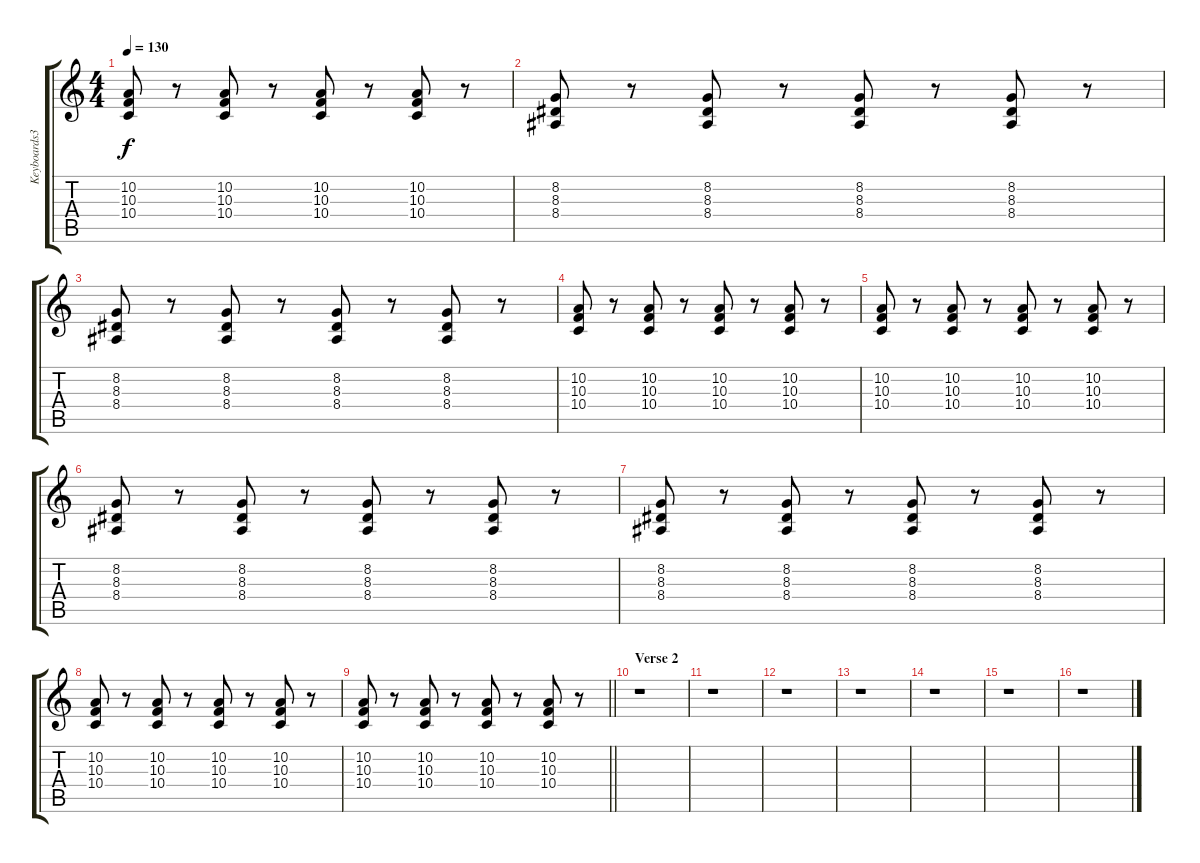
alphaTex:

\track ("Keyboards3" "Keyboards3") {instrument acousticgrandpiano}
\staff {score tabs}
\tuning (E4 B3 G3 D3 A2 E2) {hide}
\ts (4 4)
\tempo 130
\clef g2
\ks c
(10.2 10.3 10.4).8{dy f} r.8 (10.2 10.3 10.4).8 r.8 (10.2 10.3 10.4).8 r.8 (10.2 10.3 10.4).8 r.8 |
(8.2 8.3 8.4).8 r.8 (8.2 8.3 8.4).8 r.8 (8.2 8.3 8.4).8 r.8 (8.2 8.3 8.4).8 r.8 |
(8.2 8.3 8.4).8 r.8 (8.2 8.3 8.4).8 r.8 (8.2 8.3 8.4).8 r.8 (8.2 8.3 8.4).8 r.8 |
(10.2 10.3 10.4).8 r.8 (10.2 10.3 10.4).8 r.8 (10.2 10.3 10.4).8 r.8 (10.2 10.3 10.4).8 r.8 |
(10.2 10.3 10.4).8 r.8 (10.2 10.3 10.4).8 r.8 (10.2 10.3 10.4).8 r.8 (10.2 10.3 10.4).8 r.8 |
(8.2 8.3 8.4).8 r.8 (8.2 8.3 8.4).8 r.8 (8.2 8.3 8.4).8 r.8 (8.2 8.3 8.4).8 r.8 |
(8.2 8.3 8.4).8 r.8 (8.2 8.3 8.4).8 r.8 (8.2 8.3 8.4).8 r.8 (8.2 8.3 8.4).8 r.8 |
(10.2 10.3 10.4).8 r.8 (10.2 10.3 10.4).8 r.8 (10.2 10.3 10.4).8 r.8 (10.2 10.3 10.4).8 r.8 |
\barLineRight lightlight
(10.2 10.3 10.4).8 r.8 (10.2 10.3 10.4).8 r.8 (10.2 10.3 10.4).8 r.8 (10.2 10.3 10.4).8 r.8 |
\section ("" "Verse 2")
r.1 |
r.1 |
r.1 |
r.1 |
r.1 |
r.1 |
r.1
